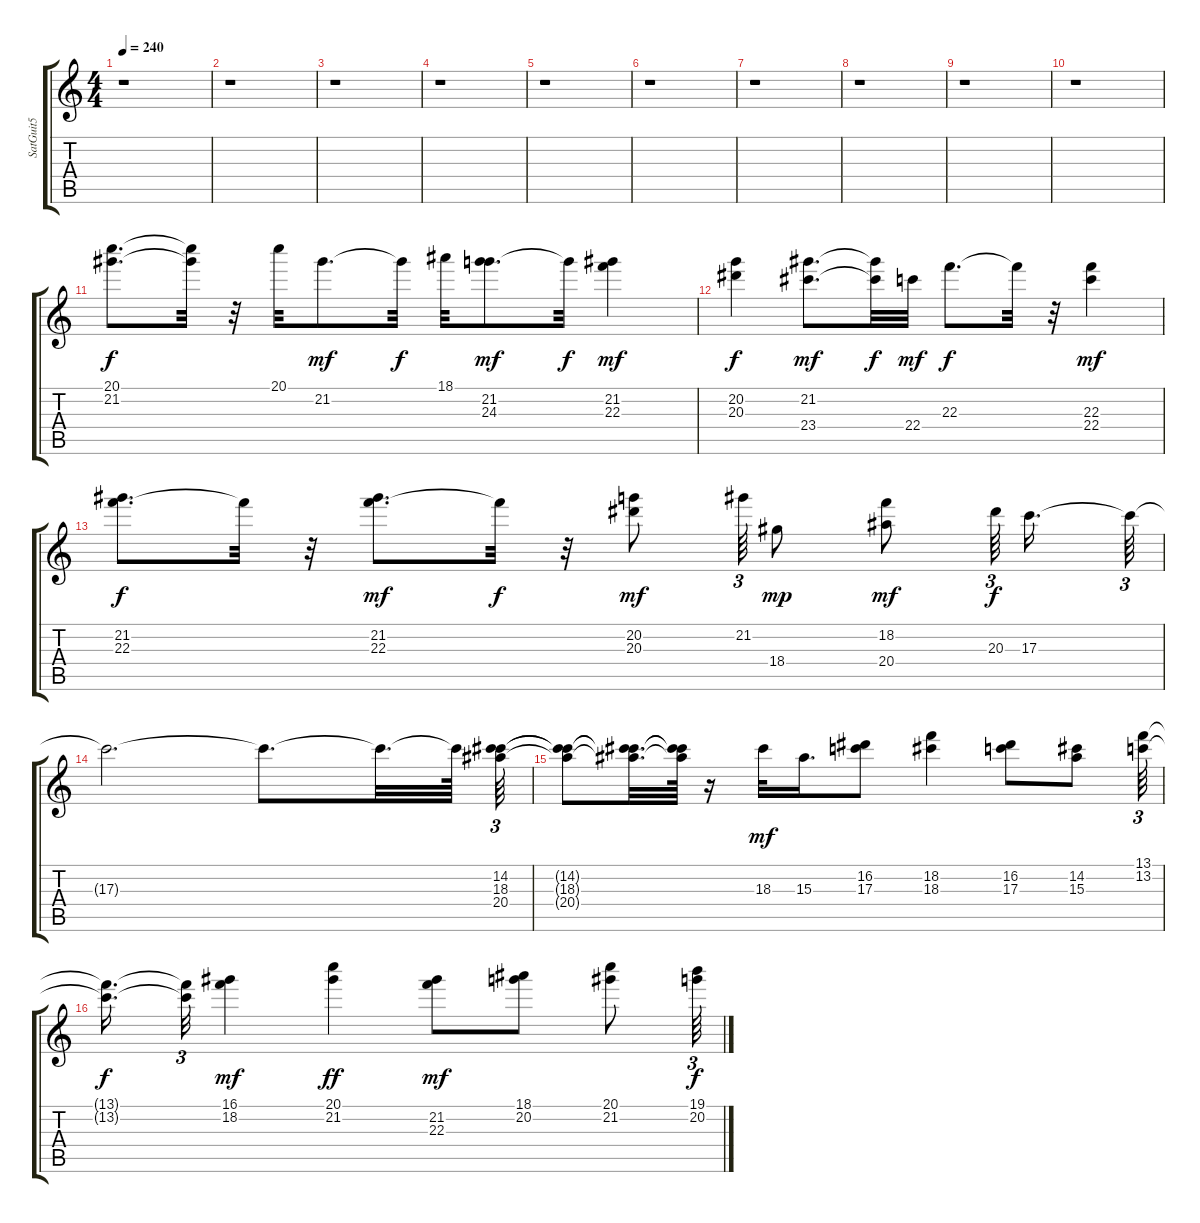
\track ("SatGuit5" "SatGuit5") {instrument overdrivenguitar}
\staff {score tabs}
\tuning (E4 B3 G3 D3 A2 E2) {hide}
\ts (4 4)
\tempo 240
\clef g2
\ks c
r.1{dy f} |
r.1 |
r.1 |
r.1 |
r.1 |
r.1 |
r.1 |
r.1 |
r.1 |
r.1 |
(20.1 21.2).8{d} (20.1{t} 21.2{t}).32 r.32 20.1.32 21.2.8{d dy mf} 21.2{t}.32{dy f} 18.1.32 (21.2 24.3).8{d dy mf} 24.3{t}.32{dy f} (21.2 22.3).4{dy mf} |
(20.2 20.3).4{dy f} (21.2 23.4).8{d dy mf} (21.2{t} 23.4{t}).32{dy f} 22.4.32{dy mf} 22.3.8{d dy f} 22.3{t}.32 r.32 (22.3 22.4).4{dy mf} |
(21.2 22.3).8{d dy f} 22.3{t}.32 r.32 (21.2 22.3).8{d dy mf} 22.3{t}.32{dy f} r.32 (20.2 20.3).8{dy mf} 21.2.64{tu (3 2)} 18.4.8{dy mp} (18.2 20.4).8{dy mf} 20.3.64{tu (3 2) dy f beam splitsecondary} 17.3.16{d} 17.3{t}.64{tu (3 2)} |
17.3{t}.2{d} 17.3{t}.8{d} 17.3{t}.32{d} 17.3{t}.64 (14.2 18.3 20.4).64{tu (3 2)} |
(14.2{t} 18.3{t} 20.4{t}).8 (14.2{t} 18.3{t} 20.4{t}).32{d} (14.2{t} 18.3{t} 20.4{t}).64 r.16 18.3.32{dy mf} 15.3.16{d} (16.2 17.3).8 (18.2 18.3).4 (16.2 17.3).8 (14.2 15.3).8 (13.1 13.2).64{tu (3 2)} |
(13.1{t} 13.2{t}).16{d dy f} (13.1{t} 13.2{t}).32{tu (3 2)} (16.1 18.2).4{dy mf} (20.1 21.2).4{dy ff} (21.2 22.3).8{dy mf} (18.1 20.2).8 (20.1 21.2).8 (19.1 20.2).64{tu (3 2) dy f}
